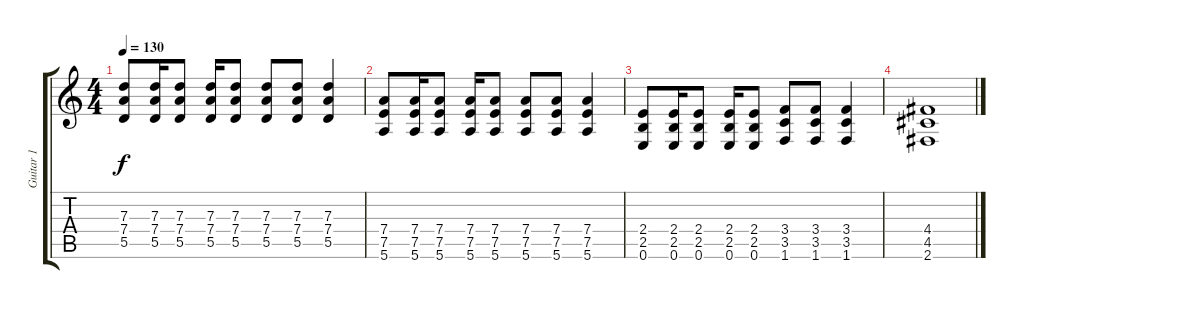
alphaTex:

\track ("Guitar 1" "Guitar 1") {instrument distortionguitar}
\staff {score tabs}
\tuning (E4 B3 G3 D3 A2 E2) {hide}
\ts (4 4)
\tempo 130
\clef g2
\ks c
(7.3 7.4 5.5).8{dy f} (7.3 7.4 5.5).16 (7.3 7.4 5.5).8 (7.3 7.4 5.5).16 (7.3 7.4 5.5).8 (7.3 7.4 5.5).8 (7.3 7.4 5.5).8 (7.3 7.4 5.5).4 |
(7.4 7.5 5.6).8 (7.4 7.5 5.6).16 (7.4 7.5 5.6).8 (7.4 7.5 5.6).16 (7.4 7.5 5.6).8 (7.4 7.5 5.6).8 (7.4 7.5 5.6).8 (7.4 7.5 5.6).4 |
(2.4 2.5 0.6).8 (2.4 2.5 0.6).16 (2.4 2.5 0.6).8 (2.4 2.5 0.6).16 (2.4 2.5 0.6).8 (3.4 3.5 1.6).8 (3.4 3.5 1.6).8 (3.4 3.5 1.6).4 |
(4.4 4.5 2.6).1
